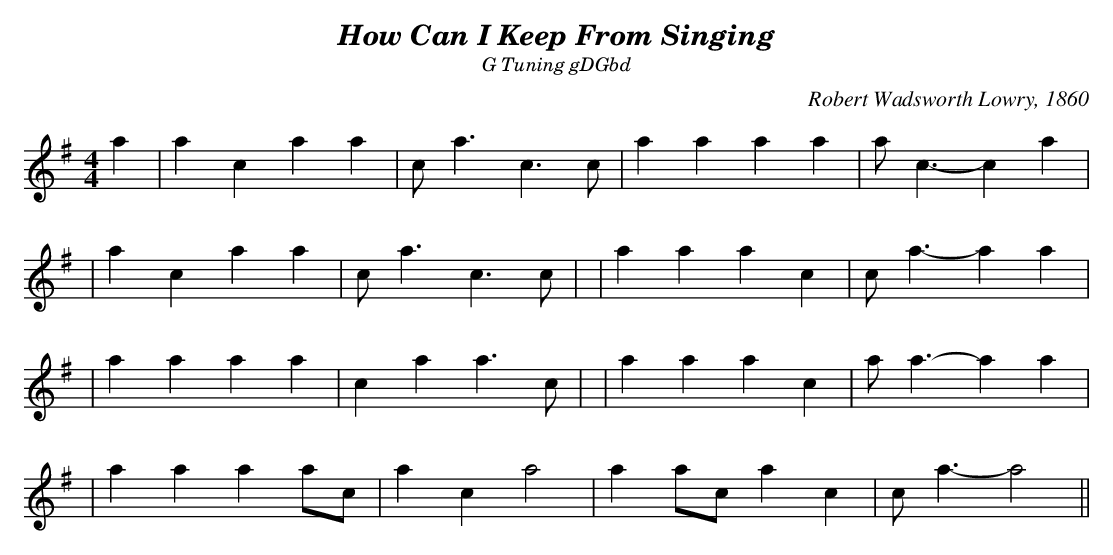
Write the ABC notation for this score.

X:1
%%textfont       NewCenturySchlbk-Italic 10
T:How Can I Keep From Singing
T:G Tuning gDGbd
C:Robert Wadsworth Lowry, 1860
L:1/4
M:4/4
K:G banjo5tab
,,,a | ,,a ,,c ,a ,,a | ,,c<,,a ,,,c>,,,c |\
,,,a ,,a a ,a | ,a<,,c-,,c ,,,a|
| ,,a ,,c ,a ,,a | ,,c<,,a ,,,c>,,,c |\
| ,,,a ,,a ,a ,,c | ,,c<,,a-,,a ,a |
| a a a ,a | ,,c ,a ,,a>,,c |\
| ,a ,a ,a ,,c | ,a<a-a ,a|
| a a a ,a/2,,c/2 | ,,a ,,,c ,,,a2 |\
,,,a ,,a/2,,c/2 ,a ,,c | ,,c<,,a-,,a2 ||
